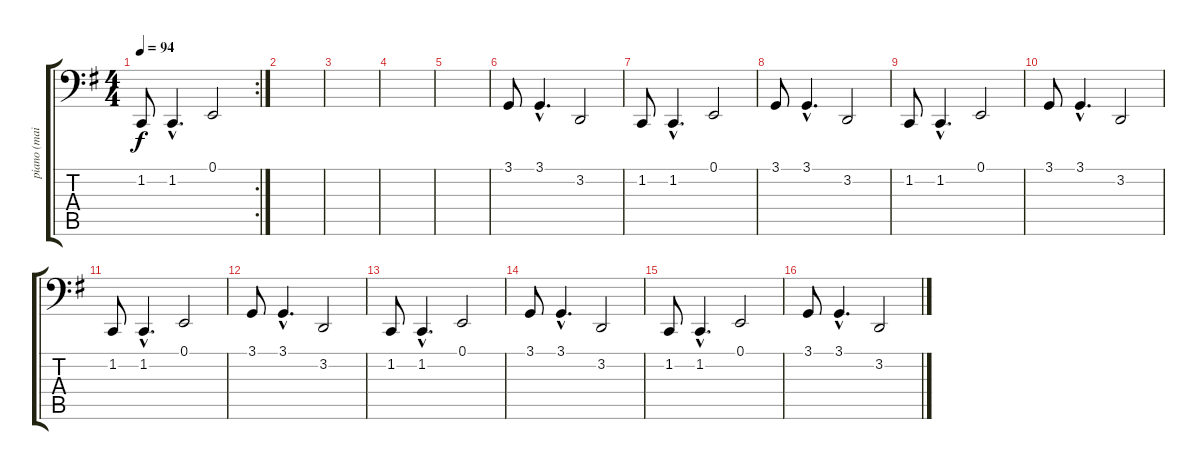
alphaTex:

\track ("piano (main gauche)" "piano (mai") {instrument acousticgrandpiano}
\staff {score tabs}
\tuning (E2 B1 G1 D1 A0 D0) {hide}
\rc 2
\ts (4 4)
\tempo 94
\clef f4
\ks g
1.2.8{dy f} 1.2{hac}.4{d} 0.1.2 |
|
|
|
|
3.1.8 3.1{hac}.4{d} 3.2.2 |
1.2.8 1.2{hac}.4{d} 0.1.2 |
3.1.8 3.1{hac}.4{d} 3.2.2 |
1.2.8 1.2{hac}.4{d} 0.1.2 |
3.1.8 3.1{hac}.4{d} 3.2.2 |
1.2.8 1.2{hac}.4{d} 0.1.2 |
3.1.8 3.1{hac}.4{d} 3.2.2 |
1.2.8 1.2{hac}.4{d} 0.1.2 |
3.1.8 3.1{hac}.4{d} 3.2.2 |
1.2.8 1.2{hac}.4{d} 0.1.2 |
3.1.8 3.1{hac}.4{d} 3.2.2
